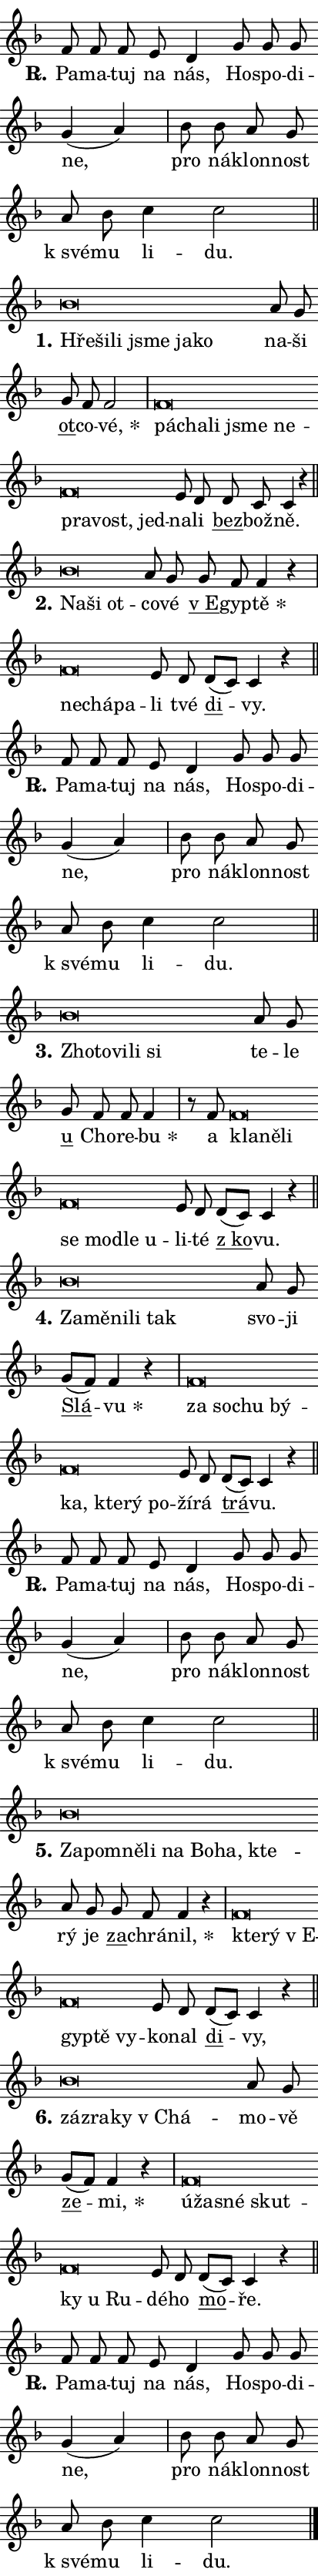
\version "2.22.1"
\header { tagline = "" }
\paper {
  indent = 0\cm
  top-margin = 0\cm
  right-margin = 0\cm
  bottom-margin = 0\cm
  left-margin = 0\cm
  paper-width = 7\cm
  page-breaking = #ly:one-page-breaking
  system-system-spacing.basic-distance = #11
  score-system-spacing.basic-distance = #11.3
  ragged-last = ##f
}


%% Author: Thomas Morley
%% https://lists.gnu.org/archive/html/lilypond-user/2020-05/msg00002.html
#(define (line-position grob)
"Returns position of @var[grob} in current system:
   @code{'start}, if at first time-step
   @code{'end}, if at last time-step
   @code{'middle} otherwise
"
  (let* ((col (ly:item-get-column grob))
         (ln (ly:grob-object col 'left-neighbor))
         (rn (ly:grob-object col 'right-neighbor))
         (col-to-check-left (if (ly:grob? ln) ln col))
         (col-to-check-right (if (ly:grob? rn) rn col))
         (break-dir-left
           (and
             (ly:grob-property col-to-check-left 'non-musical #f)
             (ly:item-break-dir col-to-check-left)))
         (break-dir-right
           (and
             (ly:grob-property col-to-check-right 'non-musical #f)
             (ly:item-break-dir col-to-check-right))))
        (cond ((eqv? 1 break-dir-left) 'start)
              ((eqv? -1 break-dir-right) 'end)
              (else 'middle))))

#(define (tranparent-at-line-position vctor)
  (lambda (grob)
  "Relying on @code{line-position} select the relevant enry from @var{vctor}.
Used to determine transparency,"
    (case (line-position grob)
      ((end) (not (vector-ref vctor 0)))
      ((middle) (not (vector-ref vctor 1)))
      ((start) (not (vector-ref vctor 2))))))

noteHeadBreakVisibility =
#(define-music-function (break-visibility)(vector?)
"Makes @code{NoteHead}s transparent relying on @var{break-visibility}"
#{
  \override NoteHead.transparent =
    #(tranparent-at-line-position break-visibility)
#})

#(define delete-ledgers-for-transparent-note-heads
  (lambda (grob)
    "Reads whether a @code{NoteHead} is transparent.
If so this @code{NoteHead} is removed from @code{'note-heads} from
@var{grob}, which is supposed to be @code{LedgerLineSpanner}.
As a result ledgers are not printed for this @code{NoteHead}"
    (let* ((nhds-array (ly:grob-object grob 'note-heads))
           (nhds-list
             (if (ly:grob-array? nhds-array)
                 (ly:grob-array->list nhds-array)
                 '()))
           ;; Relies on the transparent-property being done before
           ;; Staff.LedgerLineSpanner.after-line-breaking is executed.
           ;; This is fragile ...
           (to-keep
             (remove
               (lambda (nhd)
                 (ly:grob-property nhd 'transparent #f))
               nhds-list)))
      ;; TODO find a better method to iterate over grob-arrays, similiar
      ;; to filter/remove etc for lists
      ;; For now rebuilt from scratch
      (set! (ly:grob-object grob 'note-heads)  '())
      (for-each
        (lambda (nhd)
          (ly:pointer-group-interface::add-grob grob 'note-heads nhd))
        to-keep))))

hideNotes = {
  \noteHeadBreakVisibility #begin-of-line-visible
}
unHideNotes = {
  \noteHeadBreakVisibility #all-visible
}

% work-around for resetting accidentals
% https://lilypond.org/doc/v2.23/Documentation/notation/displaying-rhythms#unmetered-music
cadenzaMeasure = {
  \cadenzaOff
  \partial 1024 s1024
  \cadenzaOn
}

#(define-markup-command (accent layout props text) (markup?)
  "Underline accented syllable"
  (interpret-markup layout props
    #{\markup \override #'(offset . 4.3) \underline { #text }#}))

responsum = \markup \concat {
  "R" \hspace #-1.05 \path #0.1 #'((moveto 0 0.07) (lineto 0.9 0.8)) \hspace #0.05 "."
}

\layout {
    \context {
        \Staff
        \remove "Time_signature_engraver"
        \override LedgerLineSpanner.after-line-breaking = #delete-ledgers-for-transparent-note-heads
    }
    \context {
        \Voice {
            \override NoteHead.output-attributes = #'((class . "notehead"))
            \override Hairpin.height = #0.55
        }
    }
    \context {
        \Lyrics {
            \override StanzaNumber.output-attributes = #'((class . "stanzanumber"))
            \override LyricSpace.minimum-distance = #0.9
            \override LyricText.font-name = #"TeX Gyre Schola"
            \override LyricText.font-size = 1
            \override StanzaNumber.font-name = #"TeX Gyre Schola Bold"
            \override StanzaNumber.font-size = 1
        }
    }
}

% magnetic-lyrics.ily
%
%   written by
%     Jean Abou Samra <jean@abou-samra.fr>
%     Werner Lemberg <wl@gnu.org>
%
%   adapted by
%     Jiri Hon <jiri.hon@gmail.com>
%
% Version 2022-Apr-15

% https://www.mail-archive.com/lilypond-user@gnu.org/msg149350.html

#(define (Left_hyphen_pointer_engraver context)
   "Collect syllable-hyphen-syllable occurrences in lyrics and store
them in properties.  This engraver only looks to the left.  For
example, if the lyrics input is @code{foo -- bar}, it does the
following.

@itemize @bullet
@item
Set the @code{text} property of the @code{LyricHyphen} grob between
@q{foo} and @q{bar} to @code{foo}.

@item
Set the @code{left-hyphen} property of the @code{LyricText} grob with
text @q{foo} to the @code{LyricHyphen} grob between @q{foo} and
@q{bar}.
@end itemize

Use this auxiliary engraver in combination with the
@code{lyric-@/text::@/apply-@/magnetic-@/offset!} hook."
   (let ((hyphen #f)
         (text #f))
     (make-engraver
      (acknowledgers
       ((lyric-syllable-interface engraver grob source-engraver)
        (set! text grob)))
      (end-acknowledgers
       ((lyric-hyphen-interface engraver grob source-engraver)
        ;(when (not (grob::has-interface grob 'lyric-space-interface))
          (set! hyphen grob)));)
      ((stop-translation-timestep engraver)
       (when (and text hyphen)
         (ly:grob-set-object! text 'left-hyphen hyphen))
       (set! text #f)
       (set! hyphen #f)))))

#(define (lyric-text::apply-magnetic-offset! grob)
   "If the space between two syllables is less than the value in
property @code{LyricText@/.details@/.squash-threshold}, move the right
syllable to the left so that it gets concatenated with the left
syllable.

Use this function as a hook for
@code{LyricText@/.after-@/line-@/breaking} if the
@code{Left_@/hyphen_@/pointer_@/engraver} is active."
   (let ((hyphen (ly:grob-object grob 'left-hyphen #f)))
     (when hyphen
       (let ((left-text (ly:spanner-bound hyphen LEFT)))
         (when (grob::has-interface left-text 'lyric-syllable-interface)
           (let* ((common (ly:grob-common-refpoint grob left-text X))
                  (this-x-ext (ly:grob-extent grob common X))
                  (left-x-ext
                   (begin
                     ;; Trigger magnetism for left-text.
                     (ly:grob-property left-text 'after-line-breaking)
                     (ly:grob-extent left-text common X)))
                  ;; `delta` is the gap width between two syllables.
                  (delta (- (interval-start this-x-ext)
                            (interval-end left-x-ext)))
                  (details (ly:grob-property grob 'details))
                  (threshold (assoc-get 'squash-threshold details 0.2)))
             (when (< delta threshold)
               (let* (;; We have to manipulate the input text so that
                      ;; ligatures crossing syllable boundaries are not
                      ;; disabled.  For languages based on the Latin
                      ;; script this is essentially a beautification.
                      ;; However, for non-Western scripts it can be a
                      ;; necessity.
                      (lt (ly:grob-property left-text 'text))
                      (rt (ly:grob-property grob 'text))
                      (is-space (grob::has-interface hyphen 'lyric-space-interface))
                      (space (if is-space " " ""))
                      (space-markup (grob-interpret-markup grob " "))
                      (space-size (interval-length (ly:stencil-extent space-markup X)))
                      (extra-delta (if is-space space-size 0))
                      ;; Append new syllable.
                      (ltrt-space (if (and (string? lt) (string? rt))
                                (string-append lt space rt)
                                (make-concat-markup (list lt space rt))))
                      ;; Right-align `ltrt` to the right side.
                      (ltrt-space-markup (grob-interpret-markup
                               grob
                               (make-translate-markup
                                (cons (interval-length this-x-ext) 0)
                                (make-right-align-markup ltrt-space)))))
                 (begin
                   ;; Don't print `left-text`.
                   (ly:grob-set-property! left-text 'stencil #f)
                   ;; Set text and stencil (which holds all collected
                   ;; syllables so far) and shift it to the left.
                   (ly:grob-set-property! grob 'text ltrt-space)
                   (ly:grob-set-property! grob 'stencil ltrt-space-markup)
                   (ly:grob-translate-axis! grob (- (- delta extra-delta)) X))))))))))


#(define (lyric-hyphen::displace-bounds-first grob)
   ;; Make very sure this callback isn't triggered too early.
   (let ((left (ly:spanner-bound grob LEFT))
         (right (ly:spanner-bound grob RIGHT)))
     (ly:grob-property left 'after-line-breaking)
     (ly:grob-property right 'after-line-breaking)
     (ly:lyric-hyphen::print grob)))

squashThreshold = #0.4

\layout {
  \context {
    \Lyrics
    \consists #Left_hyphen_pointer_engraver
    \override LyricText.after-line-breaking =
      #lyric-text::apply-magnetic-offset!
    \override LyricHyphen.stencil = #lyric-hyphen::displace-bounds-first
    \override LyricText.details.squash-threshold = \squashThreshold
    \override LyricHyphen.minimum-distance = 0
    \override LyricHyphen.minimum-length = \squashThreshold
  }
}

squash = \override LyricText.details.squash-threshold = 9999
unSquash = \override LyricText.details.squash-threshold = \squashThreshold

left = \override LyricText.self-alignment-X = #LEFT
unLeft = \revert LyricText.self-alignment-X

starOffset = #(lambda (grob) 
                (let ((x_offset (ly:self-alignment-interface::aligned-on-x-parent grob)))
                  (if (= x_offset 0) 0 (+ x_offset 1.2))))

star = #(define-music-function (syllable)(string?)
"Append star separator at the end of a syllable"
#{
  \once \override LyricText.X-offset = #starOffset
  \lyricmode { \markup {
    #syllable
    \override #'((font-name . "TeX Gyre Schola Bold")) \hspace #0.2 \lower #0.65 \larger "*"
  } }
#})

starAccent = #(define-music-function (syllable)(string?)
"Append star separator at the end of a syllable and make accent"
#{
  \once \override LyricText.X-offset = #starOffset
  \lyricmode { \markup {
    \accent #syllable
    \override #'((font-name . "TeX Gyre Schola Bold")) \hspace #0.2 \lower #0.65 \larger "*"
  } }
#})

breath = #(define-music-function (syllable)(string?)
"Append breathing indicator at the end of a syllable"
#{
  \lyricmode { \markup { #syllable "+" } }
#})

optionalBreath = #(define-music-function (syllable)(string?)
"Append optional breathing indicator at the end of a syllable"
#{
  \lyricmode { \markup { #syllable "(+)" } }
#})


\score {
    <<
        \new Voice = "melody" { \cadenzaOn \key f \major \relative { f'8 f f e d4 \bar "" g8 g g \bar "" g4( a) \cadenzaMeasure \bar "|" bes8 bes a g \bar "" a bes c4 c2 \cadenzaMeasure \bar "||" \break } }
        \new Lyrics \lyricsto "melody" { \lyricmode { \set stanza = \responsum
Pa -- ma -- tuj na nás, Ho -- spo -- di -- ne, pro ná -- klon -- nost "k své" -- mu li -- du. } }
    >>
    \layout {}
}

\score {
    <<
        \new Voice = "melody" { \cadenzaOn \key f \major \relative { bes'\breve*1/16 \hideNotes \breve*1/16 \bar "" \breve*1/16 \bar "" \breve*1/16 \bar "" \breve*1/16 \breve*1/16 \bar "" \unHideNotes a8 g \bar "" g f f2 \cadenzaMeasure \bar "|" f\breve*1/16 \hideNotes \breve*1/16 \bar "" \breve*1/16 \bar "" \breve*1/16 \bar "" \breve*1/16 \bar "" \breve*1/16 \bar "" \breve*1/16 \breve*1/16 \bar "" \unHideNotes e8 d \bar "" d c c4 r \cadenzaMeasure \bar "||" \break } }
        \new Lyrics \lyricsto "melody" { \lyricmode { \set stanza = "1."
\left Hře -- \squash ši -- li jsme ja -- ko \unLeft \unSquash na -- ši \markup \accent ot -- co -- \star vé, \left pá -- \squash cha -- li jsme ne -- pra -- vost, jed -- \unLeft \unSquash na -- li \markup \accent bez -- bož -- ně. } }
    >>
    \layout {}
}

\score {
    <<
        \new Voice = "melody" { \cadenzaOn \key f \major \relative { bes'\breve*1/16 \hideNotes \breve*1/16 \breve*1/16 \bar "" \unHideNotes a8 g \bar "" g f f4 r \cadenzaMeasure \bar "|" f\breve*1/16 \hideNotes \breve*1/16 \breve*1/16 \bar "" \unHideNotes e8 d \bar "" d[( c)] c4 r \cadenzaMeasure \bar "||" \break } }
        \new Lyrics \lyricsto "melody" { \lyricmode { \set stanza = "2."
\left Na -- \squash ši ot -- \unLeft \unSquash co -- vé \markup \accent "v E" -- gyp -- \star tě \left ne -- \squash chá -- pa -- \unLeft \unSquash li tvé \markup \accent di -- vy. } }
    >>
    \layout {}
}

\score {
    <<
        \new Voice = "melody" { \cadenzaOn \key f \major \relative { f'8 f f e d4 \bar "" g8 g g \bar "" g4( a) \cadenzaMeasure \bar "|" bes8 bes a g \bar "" a bes c4 c2 \cadenzaMeasure \bar "||" \break } }
        \new Lyrics \lyricsto "melody" { \lyricmode { \set stanza = \responsum
Pa -- ma -- tuj na nás, Ho -- spo -- di -- ne, pro ná -- klon -- nost "k své" -- mu li -- du. } }
    >>
    \layout {}
}

\score {
    <<
        \new Voice = "melody" { \cadenzaOn \key f \major \relative { bes'\breve*1/16 \hideNotes \breve*1/16 \bar "" \breve*1/16 \bar "" \breve*1/16 \breve*1/16 \bar "" \unHideNotes a8 g \bar "" g f f f4 \cadenzaMeasure \bar "|" r8 f8 f\breve*1/16 \hideNotes \breve*1/16 \bar "" \breve*1/16 \bar "" \breve*1/16 \bar "" \breve*1/16 \bar "" \breve*1/16 \breve*1/16 \bar "" \unHideNotes e8 d \bar "" d[( c)] c4 r \cadenzaMeasure \bar "||" \break } }
        \new Lyrics \lyricsto "melody" { \lyricmode { \set stanza = "3."
\left Zho -- \squash to -- vi -- li si \unLeft \unSquash te -- le \markup \accent u Cho -- re -- \star bu a \left kla -- \squash ně -- li se mo -- dle u -- \unLeft \unSquash li -- té \markup \accent "z ko" -- vu. } }
    >>
    \layout {}
}

\score {
    <<
        \new Voice = "melody" { \cadenzaOn \key f \major \relative { bes'\breve*1/16 \hideNotes \breve*1/16 \bar "" \breve*1/16 \bar "" \breve*1/16 \breve*1/16 \bar "" \unHideNotes a8 g \bar "" g[( f)] f4 r \cadenzaMeasure \bar "|" f\breve*1/16 \hideNotes \breve*1/16 \bar "" \breve*1/16 \bar "" \breve*1/16 \bar "" \breve*1/16 \bar "" \breve*1/16 \bar "" \breve*1/16 \breve*1/16 \bar "" \unHideNotes e8 d \bar "" d[( c)] c4 r \cadenzaMeasure \bar "||" \break } }
        \new Lyrics \lyricsto "melody" { \lyricmode { \set stanza = "4."
\left Za -- \squash mě -- ni -- li tak \unLeft \unSquash svo -- ji \markup \accent Slá -- \star vu \left za \squash so -- chu bý -- ka, kte -- rý po -- \unLeft \unSquash ží -- rá \markup \accent trá -- vu. } }
    >>
    \layout {}
}

\score {
    <<
        \new Voice = "melody" { \cadenzaOn \key f \major \relative { f'8 f f e d4 \bar "" g8 g g \bar "" g4( a) \cadenzaMeasure \bar "|" bes8 bes a g \bar "" a bes c4 c2 \cadenzaMeasure \bar "||" \break } }
        \new Lyrics \lyricsto "melody" { \lyricmode { \set stanza = \responsum
Pa -- ma -- tuj na nás, Ho -- spo -- di -- ne, pro ná -- klon -- nost "k své" -- mu li -- du. } }
    >>
    \layout {}
}

\score {
    <<
        \new Voice = "melody" { \cadenzaOn \key f \major \relative { bes'\breve*1/16 \hideNotes \breve*1/16 \bar "" \breve*1/16 \bar "" \breve*1/16 \bar "" \breve*1/16 \bar "" \breve*1/16 \bar "" \breve*1/16 \breve*1/16 \bar "" \unHideNotes a8 g \bar "" g f f4 r \cadenzaMeasure \bar "|" f\breve*1/16 \hideNotes \breve*1/16 \bar "" \breve*1/16 \bar "" \breve*1/16 \bar "" \breve*1/16 \breve*1/16 \bar "" \unHideNotes e8 d \bar "" d[( c)] c4 r \cadenzaMeasure \bar "||" \break } }
        \new Lyrics \lyricsto "melody" { \lyricmode { \set stanza = "5."
\left Za -- \squash po -- mně -- li na Bo -- ha, kte -- \unLeft \unSquash rý je \markup \accent za -- chrá -- \star nil, \left kte -- \squash rý "v E" -- gyp -- tě vy -- \unLeft \unSquash ko -- nal \markup \accent di -- vy, } }
    >>
    \layout {}
}

\score {
    <<
        \new Voice = "melody" { \cadenzaOn \key f \major \relative { bes'\breve*1/16 \hideNotes \breve*1/16 \bar "" \breve*1/16 \breve*1/16 \bar "" \unHideNotes a8 g \bar "" g[( f)] f4 r \cadenzaMeasure \bar "|" f\breve*1/16 \hideNotes \breve*1/16 \bar "" \breve*1/16 \bar "" \breve*1/16 \bar "" \breve*1/16 \bar "" \breve*1/16 \breve*1/16 \bar "" \unHideNotes e8 d \bar "" d[( c)] c4 r \cadenzaMeasure \bar "||" \break } }
        \new Lyrics \lyricsto "melody" { \lyricmode { \set stanza = "6."
\left zá -- \squash zra -- ky "v Chá" -- \unLeft \unSquash mo -- vě \markup \accent ze -- \star mi, \left ú -- \squash ža -- sné skut -- ky u Ru -- \unLeft \unSquash dé -- ho \markup \accent mo -- ře. } }
    >>
    \layout {}
}

\score {
    <<
        \new Voice = "melody" { \cadenzaOn \key f \major \relative { f'8 f f e d4 \bar "" g8 g g \bar "" g4( a) \cadenzaMeasure \bar "|" bes8 bes a g \bar "" a bes c4 c2 \cadenzaMeasure \bar "||" \break } \bar "|." }
        \new Lyrics \lyricsto "melody" { \lyricmode { \set stanza = \responsum
Pa -- ma -- tuj na nás, Ho -- spo -- di -- ne, pro ná -- klon -- nost "k své" -- mu li -- du. } }
    >>
    \layout {}
}
